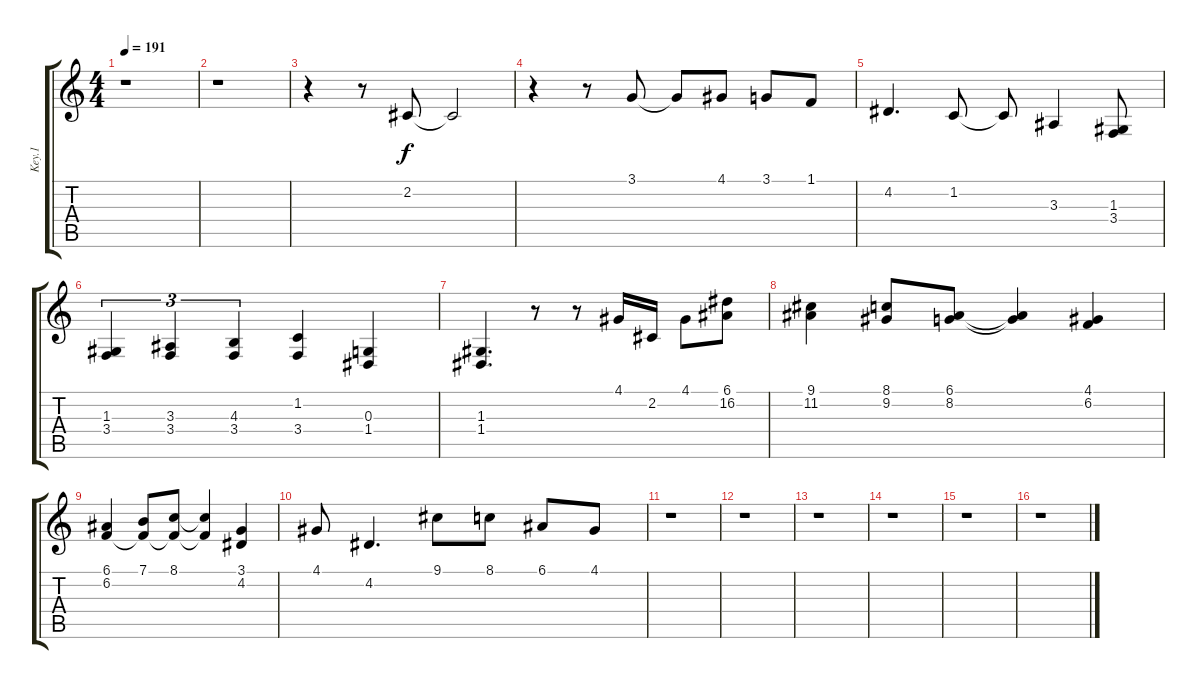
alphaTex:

\track ("Key.1" "Key.1") {instrument acousticgrandpiano}
\staff {score tabs}
\tuning (E4 B3 G3 D3 A2 E2) {hide}
\ts (4 4)
\tempo 191
\clef g2
\ks c
r.1{dy f} |
r.1 |
r.4 r.8 2.2.8 2.2{t}.2 |
r.4 r.8 3.1.8 3.1{t}.8 4.1.8 3.1.8 1.1.8 |
4.2.4{d} 1.2.8 1.2{t}.8 3.3.4 (1.3 3.4).8 |
(1.3 3.4).4{tu (3 2)} (3.3 3.4).4{tu (3 2)} (4.3 3.4).4{tu (3 2)} (1.2 3.4).4 (0.3 1.4).4 |
(1.3 1.4).4{d} r.8 r.8 4.1.16 2.2.16 4.1.8 (6.1 16.2).8 |
(9.1 11.2).4 (8.1 9.2).8 (6.1 8.2).8 (6.1{t} 8.2{t}).4 (4.1 6.2).4 |
(6.1 6.2).4 (7.1 6.2{t}).8 (8.1 6.2{t}).8 (8.1{t} 6.2{t}).4 (3.1 4.2).4 |
4.1.8 4.2.4{d} 9.1.8 8.1.8 6.1.8 4.1.8 |
r.1 |
r.1 |
r.1 |
r.1 |
r.1 |
r.1
